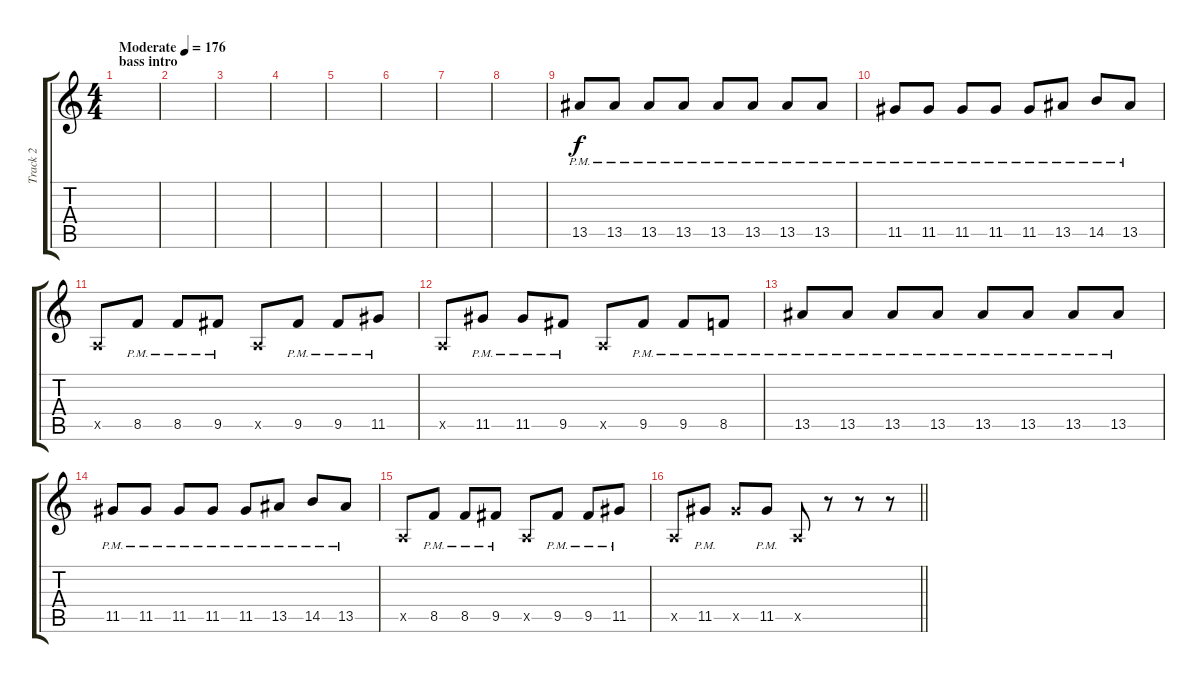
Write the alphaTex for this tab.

\track ("Track 2" "Track 2") {instrument overdrivenguitar}
\staff {score tabs}
\tuning (E4 B3 G3 D3 A2 E2) {hide}
\ts (4 4)
\section ("" "bass intro")
\tempo (176 "Moderate")
\clef g2
\ks c
|
|
|
|
|
|
|
|
13.5{pm}.8 13.5{pm}.8 13.5{pm}.8 13.5{pm}.8 13.5{pm}.8 13.5{pm}.8 13.5{pm}.8 13.5{pm}.8 |
11.5{pm}.8 11.5{pm}.8 11.5{pm}.8 11.5{pm}.8 11.5{pm}.8 13.5{pm}.8 14.5{pm}.8 13.5{pm}.8 |
0.5{x}.8 8.5{pm}.8 8.5{pm}.8 9.5{pm}.8 0.5{x}.8 9.5{pm}.8 9.5{pm}.8 11.5{pm}.8 |
0.5{x}.8 11.5{pm}.8 11.5{pm}.8 9.5{pm}.8 0.5{x}.8 9.5{pm}.8 9.5{pm}.8 8.5{pm}.8 |
13.5{pm}.8 13.5{pm}.8 13.5{pm}.8 13.5{pm}.8 13.5{pm}.8 13.5{pm}.8 13.5{pm}.8 13.5{pm}.8 |
11.5{pm}.8 11.5{pm}.8 11.5{pm}.8 11.5{pm}.8 11.5{pm}.8 13.5{pm}.8 14.5{pm}.8 13.5{pm}.8 |
0.5{x}.8 8.5{pm}.8 8.5{pm}.8 9.5{pm}.8 0.5{x}.8 9.5{pm}.8 9.5{pm}.8 11.5{pm}.8 |
\barLineRight lightlight
0.5{x}.8 11.5{pm}.8 11.5{x}.8 11.5{pm}.8 0.5{x}.8 r.8 r.8 r.8
